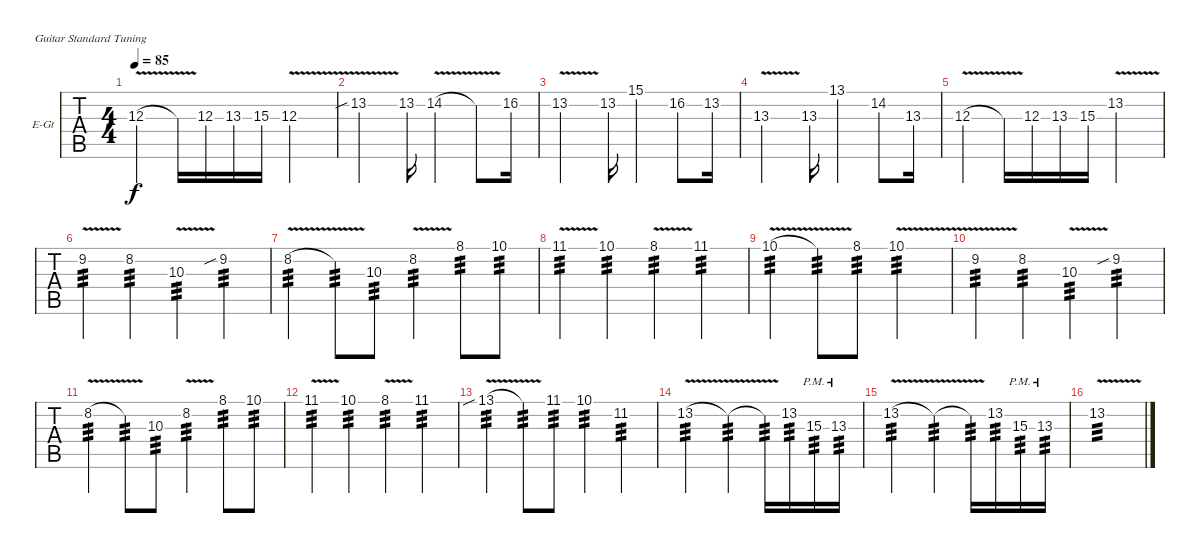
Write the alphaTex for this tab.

\defaultSystemsLayout 4
\bracketExtendMode groupsimilarinstruments
\firstSystemTrackNameOrientation horizontal
\otherSystemsTrackNameOrientation horizontal
\track ("Electric Guitar" "E-Gt") {instrument distortionguitar}
\staff {tabs}
\tuning (E4 B3 G3 D3 A2 E2)
\ts (4 4)
\tempo 85
\clef g2
\ks c
12.3{v}.4{dy f} 12.3{v t}.16 12.3.16 13.3.16 15.3.16 12.3{v}.2 |
13.2{v sib}.2 13.2.16 14.2{v}.4 14.2{v t}.8 16.2.16 |
13.2{v}.2 13.2.16 15.1.4 16.2.8 13.2.16 |
13.3{v}.2 13.3.16 13.1.4 14.2.8 13.3.16 |
12.3{v}.4 12.3{v t}.16 12.3.16 13.3.16 15.3.16 13.2{v}.2 |
9.2{v}.4{tp 3} 8.2.4{tp 3} 10.3{v}.4{tp 3} 9.2{sib}.4{tp 3} |
8.2{v}.4{tp 3} 8.2{v t}.8{tp 3} 10.3.8{tp 3} 8.2{v}.4{tp 3} 8.1.8{tp 3} 10.1.8{tp 3} |
11.1{v}.4{tp 3} 10.1.4{tp 3} 8.1{v}.4{tp 3} 11.1.4{tp 3} |
10.1{v}.4{tp 3} 10.1{v t}.8{tp 3} 8.1.8{tp 3} 10.1{v}.2{tp 3} |
9.2{v}.4{tp 3} 8.2.4{tp 3} 10.3{v}.4{tp 3} 9.2{sib}.4{tp 3} |
8.2{v}.4{tp 3} 8.2{v t}.8{tp 3} 10.3.8{tp 3} 8.2{v}.4{tp 3} 8.1.8{tp 3} 10.1.8{tp 3} |
11.1{v}.4{tp 3} 10.1.4{tp 3} 8.1{v}.4{tp 3} 11.1.4{tp 3} |
13.1{v sib}.4{tp 3} 13.1{v t}.8{tp 3} 11.1.8{tp 3} 10.1.4{tp 3} 11.2.4{tp 3} |
13.2{v}.2{tp 3} 13.2{v t}.4{tp 3} 13.2{v t}.16{tp 3} 13.2.16{tp 3} 15.3{pm}.16{tp 3} 13.3{pm}.16{tp 3} |
13.2{v}.2{tp 3} 13.2{v t}.4{tp 3} 13.2{v t}.16{tp 3} 13.2.16{tp 3} 15.3{pm}.16{tp 3} 13.3{pm}.16{tp 3} |
13.2{v}.1{tp 3}
